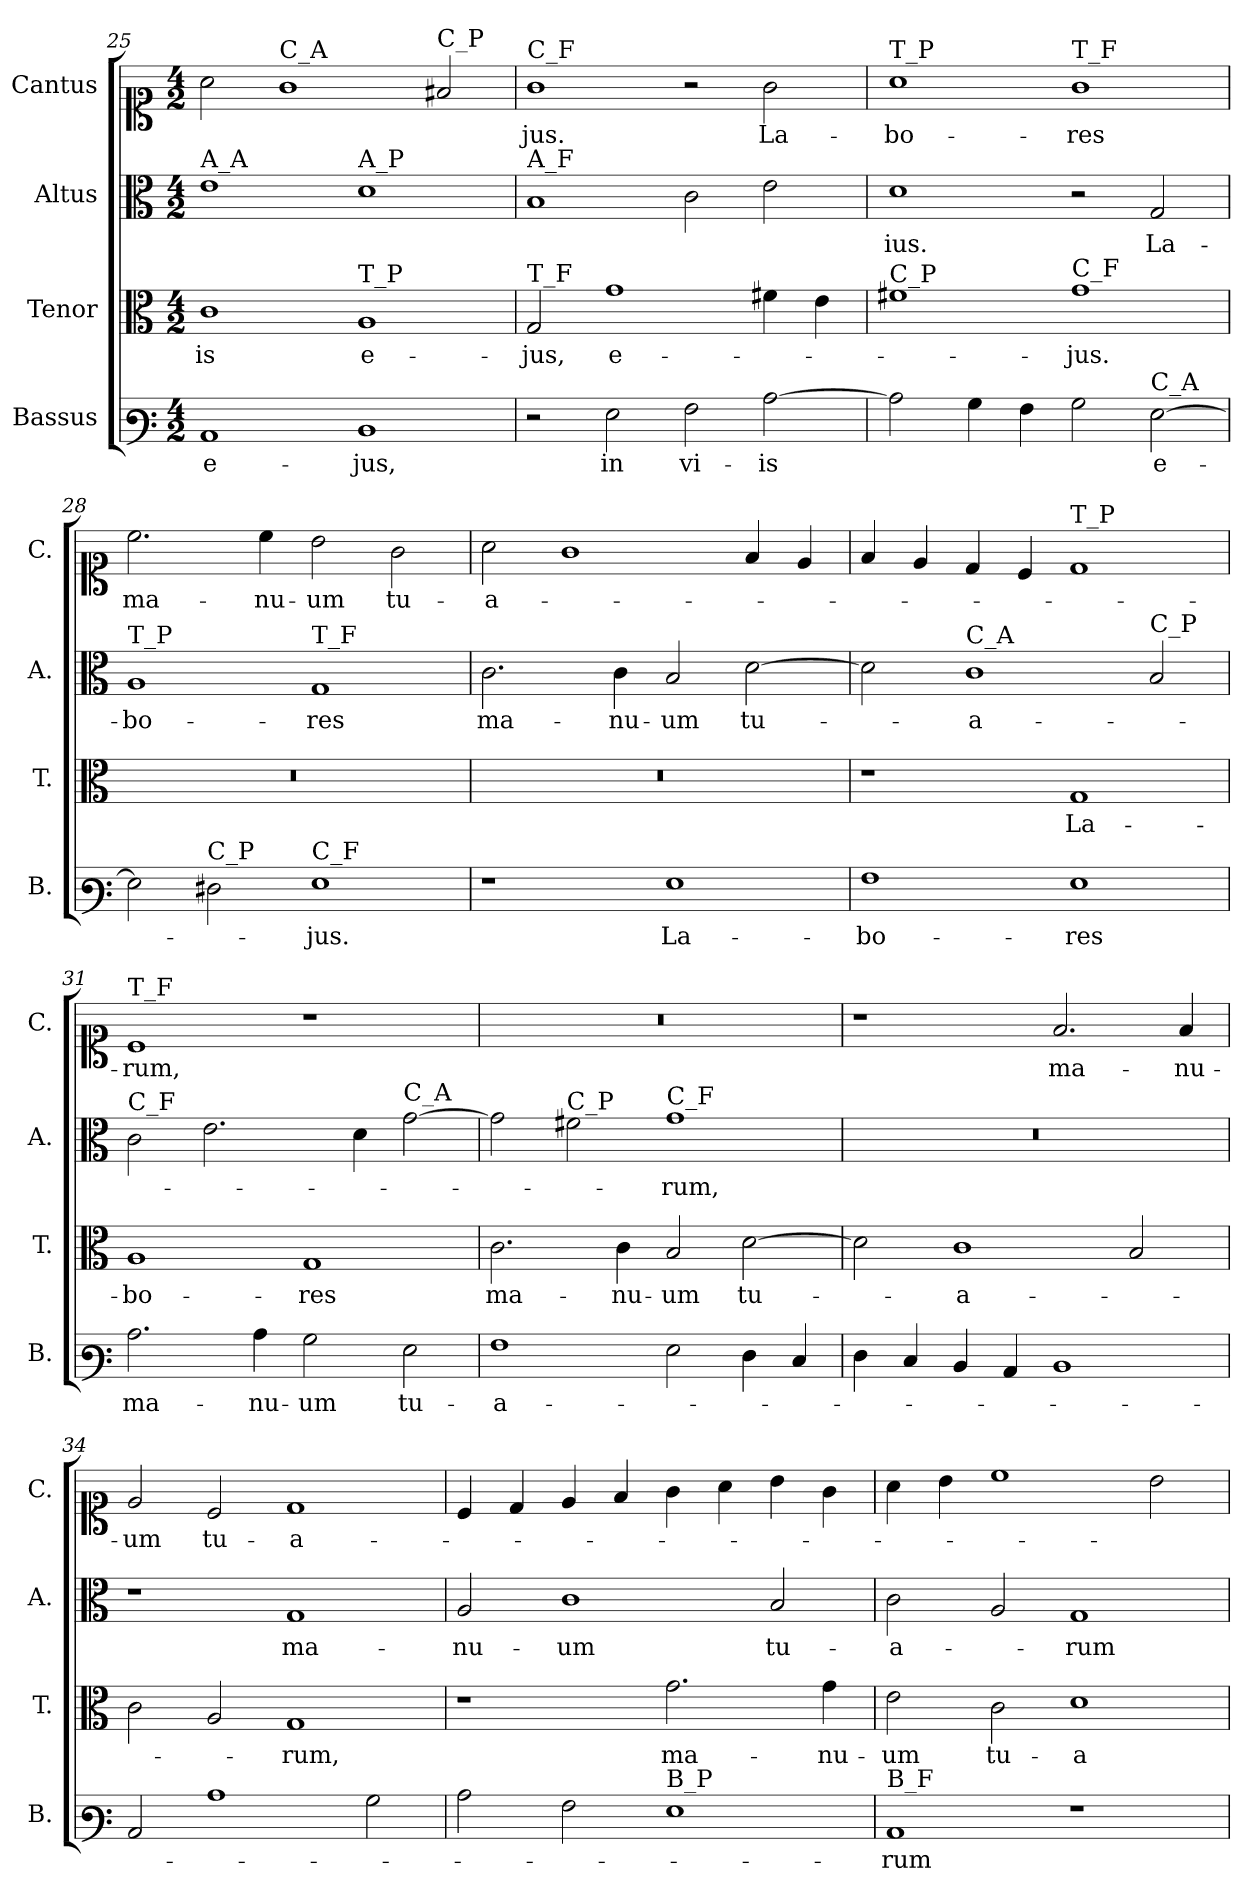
**kern	**text	**kern	**text	**kern	**text	**kern	**text
*part4	*part4	*part3	*part3	*part2	*part2	*part1	*part1
*staff4	*staff4	*staff3	*staff3	*staff2	*staff2	*staff1	*staff1
*I"Bassus	*	*I"Tenor	*	*I"Altus	*	*I"Cantus	*
*I'B.	*	*I'T.	*	*I'A.	*	*I'C.	*
*clefF3	*	*clefC3	*	*clefC3	*	*clefC1	*
*k[]	*	*k[]	*	*k[]	*	*k[]	*
*M4/2	*	*M4/2	*	*M4/2	*	*M4/2	*
=25	=25	=25	=25	=25	=25	=25	=25
!	!	!	!	!LO:TX:a:t=A_A	!	!	!
1C	e-	1c	-is	1e	.	2a\	.
!	!	!	!	!	!	!LO:TX:a:t=C_A	!
.	.	.	.	.	.	1g	.
!	!	!	!	!LO:TX:a:t=A_P	!	!	!
!	!	!LO:TX:a:t=T_P	!	!	!	!	!
1D	-jus,	1A	e-	1d	.	.	.
!	!	!	!	!	!	!LO:TX:a:t=C_P	!
.	.	.	.	.	.	2f#X/	.
=26	=26	=26	=26	=26	=26	=26	=26
!	!	!	!	!	!	!LO:TX:a:t=C_F	!
!	!	!	!	!LO:TX:a:t=A_F	!	!	!
!	!	!LO:TX:a:t=T_F	!	!	!	!	!
2r	.	2G/	-jus,	1B	.	1g	-jus.
2G\	in	1g	e-	.	.	.	.
2A\	vi-	.	.	2c\	.	2r	.
[2c\	-is	4f#X\	.	2e\	.	2g\	La-
.	.	4e\	.	.	.	.	.
=27	=27	=27	=27	=27	=27	=27	=27
!	!	!	!	!	!	!LO:TX:a:t=T_P	!
!	!	!LO:TX:a:t=C_P	!	!	!	!	!
2c\]	.	1f#X	.	1d	ius.	1a	-bo-
4B\	.	.	.	.	.	.	.
4A\	.	.	.	.	.	.	.
!	!	!	!	!	!	!LO:TX:a:t=T_F	!
!	!	!LO:TX:a:t=C_F	!	!	!	!	!
2B\	.	1g	-jus.	2r	.	1g	-res
!LO:TX:a:t=C_A	!	!	!	!	!	!	!
[2G\	e-	.	.	2G/	La-	.	.
=28	=28	=28	=28	=28	=28	=28	=28
!	!	!	!	!LO:TX:a:t=T_P	!	!	!
!	!	!LO:N:vis=1	!	!	!	!	!
2G\]	.	0r	.	1A	-bo-	2.cc\	ma-
!LO:TX:a:t=C_P	!	!	!	!	!	!	!
2F#X\	.	.	.	.	.	.	.
.	.	.	.	.	.	4cc\	-nu-
!	!	!	!	!LO:TX:a:t=T_F	!	!	!
!LO:TX:a:t=C_F	!	!	!	!	!	!	!
1G	-jus.	.	.	1G	-res	2b\	-um
.	.	.	.	.	.	2g\	tu-
=29	=29	=29	=29	=29	=29	=29	=29
!	!	!LO:N:vis=1	!	!	!	!	!
1r	.	0r	.	2.c\	ma-	2a\	-a-
.	.	.	.	.	.	1g	.
.	.	.	.	4c\	-nu-	.	.
1G	La-	.	.	2B/	-um	.	.
.	.	.	.	[2d\	tu-	4f/	.
.	.	.	.	.	.	4e/	.
=30	=30	=30	=30	=30	=30	=30	=30
1A	-bo-	1r	.	2d\]	.	4f/	.
.	.	.	.	.	.	4e/	.
!	!	!	!	!LO:TX:a:t=C_A	!	!	!
.	.	.	.	1c	-a-	4d/	.
.	.	.	.	.	.	4c/	.
!	!	!	!	!	!	!LO:TX:a:t=T_P	!
1G	-res	1G	La-	.	.	1d	.
!	!	!	!	!LO:TX:a:t=C_P	!	!	!
.	.	.	.	2B/	.	.	.
=31	=31	=31	=31	=31	=31	=31	=31
!	!	!	!	!	!	!LO:TX:a:t=T_F	!
!	!	!	!	!LO:TX:a:t=C_F	!	!	!
2.c\	ma-	1A	-bo-	2c\	.	1c	-rum,
.	.	.	.	2.e\	.	.	.
4c\	-nu-	.	.	.	.	.	.
2B\	-um	1G	-res	.	.	1r	.
.	.	.	.	4d\	.	.	.
!	!	!	!	!LO:TX:a:t=C_A	!	!	!
2G\	tu-	.	.	[2g\	.	.	.
=32	=32	=32	=32	=32	=32	=32	=32
!	!	!	!	!	!	!LO:N:vis=1	!
1A	-a-	2.c\	ma-	2g\]	.	0r	.
!	!	!	!	!LO:TX:a:t=C_P	!	!	!
.	.	.	.	2f#X\	.	.	.
.	.	4c\	-nu-	.	.	.	.
!	!	!	!	!LO:TX:a:t=C_F	!	!	!
2G\	.	2B/	-um	1g	-rum,	.	.
4F\	.	[2d\	tu-	.	.	.	.
4E/	.	.	.	.	.	.	.
=33	=33	=33	=33	=33	=33	=33	=33
!	!	!	!	!LO:N:vis=1	!	!	!
4F\	.	2d\]	.	0r	.	1r	.
4E/	.	.	.	.	.	.	.
4D/	.	1c	-a-	.	.	.	.
4C/	.	.	.	.	.	.	.
1D	.	.	.	.	.	2.f/	ma-
.	.	2B/	.	.	.	.	.
.	.	.	.	.	.	4f/	-nu-
=34	=34	=34	=34	=34	=34	=34	=34
2C/	.	2c\	.	1r	.	2e/	-um
1c	.	2A/	.	.	.	2c/	tu-
.	.	1G	-rum,	1G	ma-	1d	-a-
2B\	.	.	.	.	.	.	.
=35	=35	=35	=35	=35	=35	=35	=35
2c\	.	1r	.	2A/	-nu-	4c/	.
.	.	.	.	.	.	4d/	.
2A\	.	.	.	1c	-um	4e/	.
.	.	.	.	.	.	4f/	.
!LO:TX:a:t=B_P	!	!	!	!	!	!	!
1G	.	2.g\	ma-	.	.	4g\	.
.	.	.	.	.	.	4a\	.
.	.	.	.	2B/	tu-	4b\	.
.	.	4g\	-nu-	.	.	4g\	.
=36	=36	=36	=36	=36	=36	=36	=36
!LO:TX:a:t=B_F	!	!	!	!	!	!	!
1C	-rum	2e\	-um	2c\	-a-	4a\	.
.	.	.	.	.	.	4b\	.
.	.	2c\	tu-	2A/	.	1cc	.
1r	.	1d	-a-	1G	-rum	.	.
.	.	.	.	.	.	2b\	.
=	=	=	=	=	=	=	=
*-	*-	*-	*-	*-	*-	*-	*-
